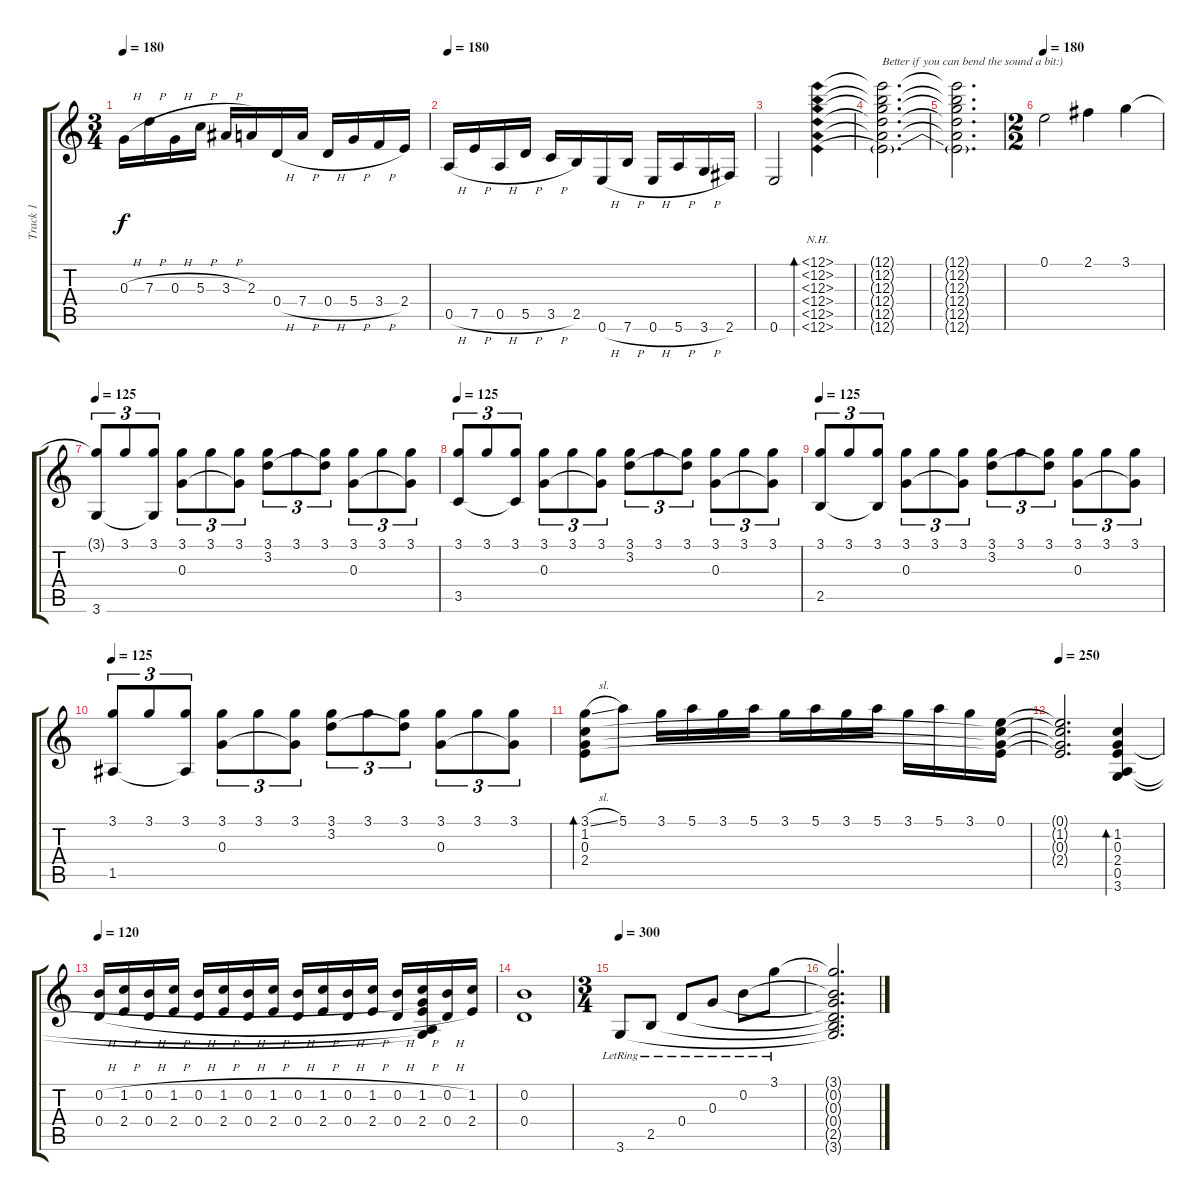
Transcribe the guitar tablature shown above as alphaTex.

\track ("Track 1" "Track 1") {instrument acousticguitarsteel}
\staff {score tabs}
\tuning (E4 B3 G3 D3 A2 E2) {hide}
\ts (3 4)
\tempo 180
\clef g2
\ks c
0.3{h}.16{dy f} 7.3{h}.16 0.3{h}.16 5.3{h}.16 3.3{h}.16 2.3.16 0.4{h}.16 7.4{h}.16 0.4{h}.16 5.4{h}.16 3.4{h}.16 2.4.16 |
\tempo 180
0.5{h}.16 7.5{h}.16 0.5{h}.16 5.5{h}.16 3.5{h}.16 2.5.16 0.6{h}.16 7.6{h}.16 0.6{h}.16 5.6{h}.16 3.6{h}.16 2.6.16 |
0.6.2 (12.1{nh} 12.2{nh} 12.3{nh} 12.4{nh} 12.5{nh} 12.6{be (hold 0 0 60 0) nh}).4{bd 60} |
(12.1{t} 12.2{t} 12.3{t} 12.4{t} 12.5{t} 12.6{t}).2{d txt "Better if you can bend the sound a bit:)"} |
(12.1{t} 12.2{t} 12.3{t} 12.4{t} 12.5{t} 12.6{t}).2{d} |
\ts (2 2)
\tempo 180
0.1.2 2.1.4 3.1.4 |
\tempo 125
(3.1{t} 3.6).8{tu (3 2)} 3.1.8{tu (3 2)} (3.1 3.6{t}).8{tu (3 2)} (3.1 0.3).8{tu (3 2)} 3.1.8{tu (3 2)} (3.1 0.3{t}).8{tu (3 2)} (3.1 3.2).8{tu (3 2)} 3.1.8{tu (3 2)} (3.1 3.2{t}).8{tu (3 2)} (3.1 0.3).8{tu (3 2)} 3.1.8{tu (3 2)} (3.1 0.3{t}).8{tu (3 2)} |
\tempo 125
(3.1 3.5).8{tu (3 2)} 3.1.8{tu (3 2)} (3.1 3.5{t}).8{tu (3 2)} (3.1 0.3).8{tu (3 2)} 3.1.8{tu (3 2)} (3.1 0.3{t}).8{tu (3 2)} (3.1 3.2).8{tu (3 2)} 3.1.8{tu (3 2)} (3.1 3.2{t}).8{tu (3 2)} (3.1 0.3).8{tu (3 2)} 3.1.8{tu (3 2)} (3.1 0.3{t}).8{tu (3 2)} |
\tempo 125
(3.1 2.5).8{tu (3 2)} 3.1.8{tu (3 2)} (3.1 2.5{t}).8{tu (3 2)} (3.1 0.3).8{tu (3 2)} 3.1.8{tu (3 2)} (3.1 0.3{t}).8{tu (3 2)} (3.1 3.2).8{tu (3 2)} 3.1.8{tu (3 2)} (3.1 3.2{t}).8{tu (3 2)} (3.1 0.3).8{tu (3 2)} 3.1.8{tu (3 2)} (3.1 0.3{t}).8{tu (3 2)} |
\tempo 125
(3.1 1.5).8{tu (3 2)} 3.1.8{tu (3 2)} (3.1 1.5{t}).8{tu (3 2)} (3.1 0.3).8{tu (3 2)} 3.1.8{tu (3 2)} (3.1 0.3{t}).8{tu (3 2)} (3.1 3.2).8{tu (3 2)} 3.1.8{tu (3 2)} (3.1 3.2{t}).8{tu (3 2)} (3.1 0.3).8{tu (3 2)} 3.1.8{tu (3 2)} (3.1 0.3{t}).8{tu (3 2)} |
(3.1{sl} 1.2 0.3 2.4).8{bd 60} 5.1.8 3.1.16 5.1.16 3.1.16 5.1.16 3.1.16 5.1.16 3.1.16 5.1.16 3.1.16 5.1.16 3.1.16 (0.1 1.2{t} 0.3{t} 2.4{t}).16 |
\tempo 250
(0.1{t} 1.2{t} 0.3{t} 2.4{t}).2{d} (1.2 0.3 2.4 0.5 3.6).4{bd 60} |
\tempo 120
(0.2{h} 0.4{h}).16 (1.2{h} 2.4{h}).16 (0.2{h} 0.4{h}).16 (1.2{h} 2.4{h}).16 (0.2{h} 0.4{h}).16 (1.2{h} 2.4{h}).16 (0.2{h} 0.4{h}).16 (1.2{h} 2.4{h}).16 (0.2{h} 0.4{h}).16 (1.2{h} 2.4{h}).16 (0.2{h} 0.4{h}).16 (1.2{h} 2.4{h}).16 (0.2{h} 0.4{h}).16 (1.2{h} 0.3{t} 2.4{h} 0.5{t} 3.6{t}).16 (0.2{h} 0.4{h}).16 (1.2 2.4).16 |
(0.2 0.4).1 |
\ts (3 4)
\tempo 300
3.6{lr}.8 2.5{lr}.8 0.4{lr}.8 0.3{lr}.8 0.2{lr}.8 3.1{lr}.8 |
(3.1{t} 0.2{t} 0.3{t} 0.4{t} 2.5{t} 3.6{t}).2{d}
